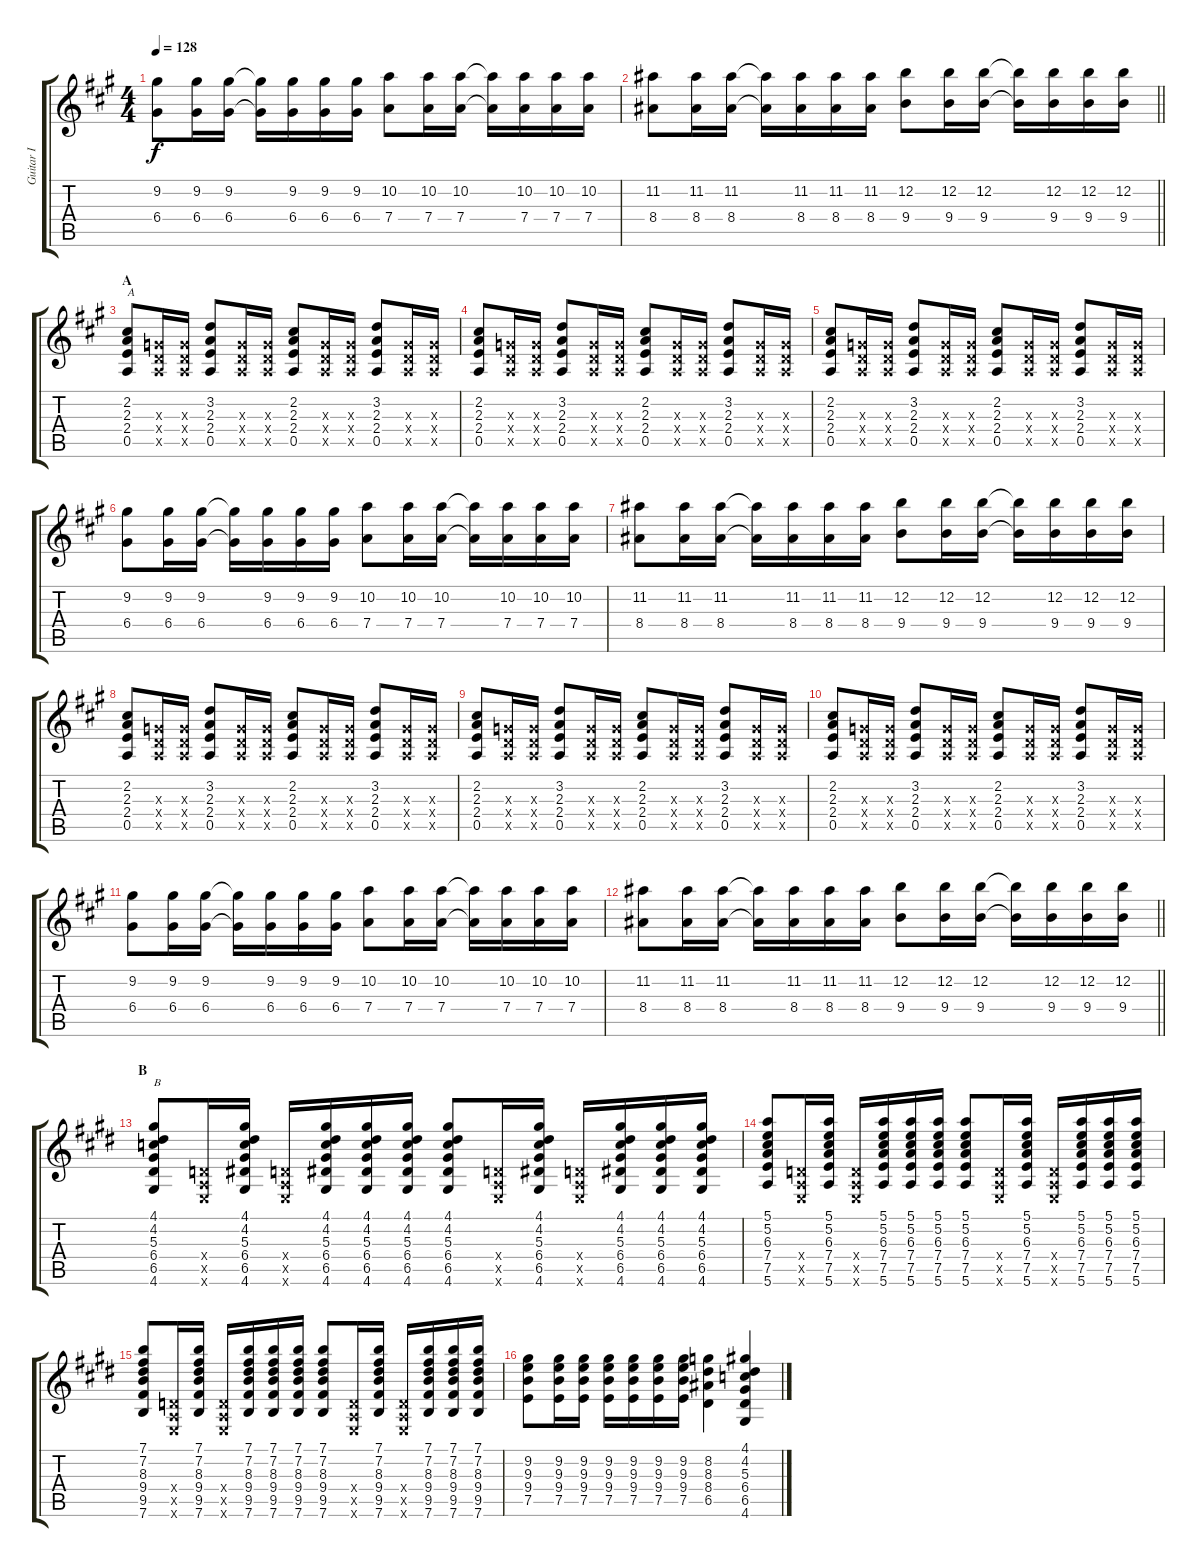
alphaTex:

\track ("Guitar I" "Guitar I") {instrument overdrivenguitar}
\staff {score tabs}
\tuning (E4 B3 G3 D3 A2 E2) {hide}
\ts (4 4)
\tempo 128
\clef g2
\ks a
(9.2 6.4).8{dy f} (9.2 6.4).16 (9.2 6.4).16 (9.2{t} 6.4{t}).16 (9.2 6.4).16 (9.2 6.4).16 (9.2 6.4).16 (10.2 7.4).8 (10.2 7.4).16 (10.2 7.4).16 (10.2{t} 7.4{t}).16 (10.2 7.4).16 (10.2 7.4).16 (10.2 7.4).16 |
\barLineRight lightlight
(11.2 8.4).8 (11.2 8.4).16 (11.2 8.4).16 (11.2{t} 8.4{t}).16 (11.2 8.4).16 (11.2 8.4).16 (11.2 8.4).16 (12.2 9.4).8 (12.2 9.4).16 (12.2 9.4).16 (12.2{t} 9.4{t}).16 (12.2 9.4).16 (12.2 9.4).16 (12.2 9.4).16 |
\section ("" "A")
(2.2 2.3 2.4 0.5).8{txt "A"} (0.3{x} 0.4{x} 0.5{x}).16 (0.3{x} 0.4{x} 0.5{x}).16 (3.2 2.3 2.4 0.5).8 (0.3{x} 0.4{x} 0.5{x}).16 (0.3{x} 0.4{x} 0.5{x}).16 (2.2 2.3 2.4 0.5).8 (0.3{x} 0.4{x} 0.5{x}).16 (0.3{x} 0.4{x} 0.5{x}).16 (3.2 2.3 2.4 0.5).8 (0.3{x} 0.4{x} 0.5{x}).16 (0.3{x} 0.4{x} 0.5{x}).16 |
(2.2 2.3 2.4 0.5).8 (0.3{x} 0.4{x} 0.5{x}).16 (0.3{x} 0.4{x} 0.5{x}).16 (3.2 2.3 2.4 0.5).8 (0.3{x} 0.4{x} 0.5{x}).16 (0.3{x} 0.4{x} 0.5{x}).16 (2.2 2.3 2.4 0.5).8 (0.3{x} 0.4{x} 0.5{x}).16 (0.3{x} 0.4{x} 0.5{x}).16 (3.2 2.3 2.4 0.5).8 (0.3{x} 0.4{x} 0.5{x}).16 (0.3{x} 0.4{x} 0.5{x}).16 |
(2.2 2.3 2.4 0.5).8 (0.3{x} 0.4{x} 0.5{x}).16 (0.3{x} 0.4{x} 0.5{x}).16 (3.2 2.3 2.4 0.5).8 (0.3{x} 0.4{x} 0.5{x}).16 (0.3{x} 0.4{x} 0.5{x}).16 (2.2 2.3 2.4 0.5).8 (0.3{x} 0.4{x} 0.5{x}).16 (0.3{x} 0.4{x} 0.5{x}).16 (3.2 2.3 2.4 0.5).8 (0.3{x} 0.4{x} 0.5{x}).16 (0.3{x} 0.4{x} 0.5{x}).16 |
(9.2 6.4).8 (9.2 6.4).16 (9.2 6.4).16 (9.2{t} 6.4{t}).16 (9.2 6.4).16 (9.2 6.4).16 (9.2 6.4).16 (10.2 7.4).8 (10.2 7.4).16 (10.2 7.4).16 (10.2{t} 7.4{t}).16 (10.2 7.4).16 (10.2 7.4).16 (10.2 7.4).16 |
(11.2 8.4).8 (11.2 8.4).16 (11.2 8.4).16 (11.2{t} 8.4{t}).16 (11.2 8.4).16 (11.2 8.4).16 (11.2 8.4).16 (12.2 9.4).8 (12.2 9.4).16 (12.2 9.4).16 (12.2{t} 9.4{t}).16 (12.2 9.4).16 (12.2 9.4).16 (12.2 9.4).16 |
(2.2 2.3 2.4 0.5).8 (0.3{x} 0.4{x} 0.5{x}).16 (0.3{x} 0.4{x} 0.5{x}).16 (3.2 2.3 2.4 0.5).8 (0.3{x} 0.4{x} 0.5{x}).16 (0.3{x} 0.4{x} 0.5{x}).16 (2.2 2.3 2.4 0.5).8 (0.3{x} 0.4{x} 0.5{x}).16 (0.3{x} 0.4{x} 0.5{x}).16 (3.2 2.3 2.4 0.5).8 (0.3{x} 0.4{x} 0.5{x}).16 (0.3{x} 0.4{x} 0.5{x}).16 |
(2.2 2.3 2.4 0.5).8 (0.3{x} 0.4{x} 0.5{x}).16 (0.3{x} 0.4{x} 0.5{x}).16 (3.2 2.3 2.4 0.5).8 (0.3{x} 0.4{x} 0.5{x}).16 (0.3{x} 0.4{x} 0.5{x}).16 (2.2 2.3 2.4 0.5).8 (0.3{x} 0.4{x} 0.5{x}).16 (0.3{x} 0.4{x} 0.5{x}).16 (3.2 2.3 2.4 0.5).8 (0.3{x} 0.4{x} 0.5{x}).16 (0.3{x} 0.4{x} 0.5{x}).16 |
(2.2 2.3 2.4 0.5).8 (0.3{x} 0.4{x} 0.5{x}).16 (0.3{x} 0.4{x} 0.5{x}).16 (3.2 2.3 2.4 0.5).8 (0.3{x} 0.4{x} 0.5{x}).16 (0.3{x} 0.4{x} 0.5{x}).16 (2.2 2.3 2.4 0.5).8 (0.3{x} 0.4{x} 0.5{x}).16 (0.3{x} 0.4{x} 0.5{x}).16 (3.2 2.3 2.4 0.5).8 (0.3{x} 0.4{x} 0.5{x}).16 (0.3{x} 0.4{x} 0.5{x}).16 |
(9.2 6.4).8 (9.2 6.4).16 (9.2 6.4).16 (9.2{t} 6.4{t}).16 (9.2 6.4).16 (9.2 6.4).16 (9.2 6.4).16 (10.2 7.4).8 (10.2 7.4).16 (10.2 7.4).16 (10.2{t} 7.4{t}).16 (10.2 7.4).16 (10.2 7.4).16 (10.2 7.4).16 |
\barLineRight lightlight
(11.2 8.4).8 (11.2 8.4).16 (11.2 8.4).16 (11.2{t} 8.4{t}).16 (11.2 8.4).16 (11.2 8.4).16 (11.2 8.4).16 (12.2 9.4).8 (12.2 9.4).16 (12.2 9.4).16 (12.2{t} 9.4{t}).16 (12.2 9.4).16 (12.2 9.4).16 (12.2 9.4).16 |
\section ("" "B")
\ks e
(4.1 4.2 5.3 6.4 6.5 4.6).8{txt "B"} (0.4{x} 0.5{x} 0.6{x}).16 (4.1 4.2 5.3 6.4 6.5 4.6).16 (0.4{x} 0.5{x} 0.6{x}).16 (4.1 4.2 5.3 6.4 6.5 4.6).16 (4.1 4.2 5.3 6.4 6.5 4.6).16 (4.1 4.2 5.3 6.4 6.5 4.6).16 (4.1 4.2 5.3 6.4 6.5 4.6).8 (0.4{x} 0.5{x} 0.6{x}).16 (4.1 4.2 5.3 6.4 6.5 4.6).16 (0.4{x} 0.5{x} 0.6{x}).16 (4.1 4.2 5.3 6.4 6.5 4.6).16 (4.1 4.2 5.3 6.4 6.5 4.6).16 (4.1 4.2 5.3 6.4 6.5 4.6).16 |
(5.1 5.2 6.3 7.4 7.5 5.6).8 (0.4{x} 0.5{x} 0.6{x}).16 (5.1 5.2 6.3 7.4 7.5 5.6).16 (0.4{x} 0.5{x} 0.6{x}).16 (5.1 5.2 6.3 7.4 7.5 5.6).16 (5.1 5.2 6.3 7.4 7.5 5.6).16 (5.1 5.2 6.3 7.4 7.5 5.6).16 (5.1 5.2 6.3 7.4 7.5 5.6).8 (0.4{x} 0.5{x} 0.6{x}).16 (5.1 5.2 6.3 7.4 7.5 5.6).16 (0.4{x} 0.5{x} 0.6{x}).16 (5.1 5.2 6.3 7.4 7.5 5.6).16 (5.1 5.2 6.3 7.4 7.5 5.6).16 (5.1 5.2 6.3 7.4 7.5 5.6).16 |
(7.1 7.2 8.3 9.4 9.5 7.6).8 (0.4{x} 0.5{x} 0.6{x}).16 (7.1 7.2 8.3 9.4 9.5 7.6).16 (0.4{x} 0.5{x} 0.6{x}).16 (7.1 7.2 8.3 9.4 9.5 7.6).16 (7.1 7.2 8.3 9.4 9.5 7.6).16 (7.1 7.2 8.3 9.4 9.5 7.6).16 (7.1 7.2 8.3 9.4 9.5 7.6).8 (0.4{x} 0.5{x} 0.6{x}).16 (7.1 7.2 8.3 9.4 9.5 7.6).16 (0.4{x} 0.5{x} 0.6{x}).16 (7.1 7.2 8.3 9.4 9.5 7.6).16 (7.1 7.2 8.3 9.4 9.5 7.6).16 (7.1 7.2 8.3 9.4 9.5 7.6).16 |
(9.2 9.3 9.4 7.5).8 (9.2 9.3 9.4 7.5).16 (9.2 9.3 9.4 7.5).16 (9.2 9.3 9.4 7.5).16 (9.2 9.3 9.4 7.5).16 (9.2 9.3 9.4 7.5).16 (9.2 9.3 9.4 7.5).16 (8.2 8.3 8.4 6.5).4 (4.1 4.2 5.3 6.4 6.5 4.6).4
